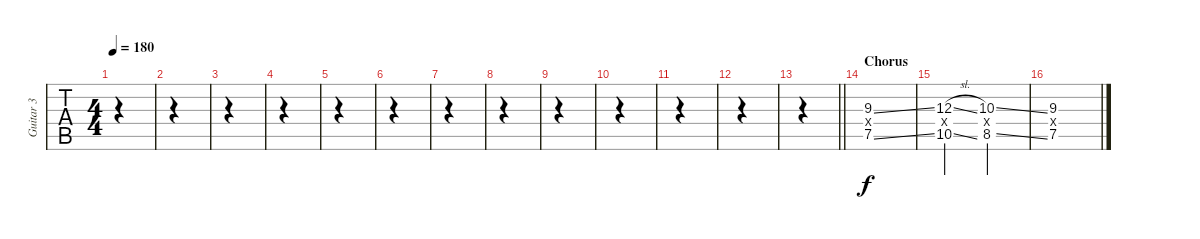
\track ("Guitar 3" "Guitar 3") {instrument overdrivenguitar}
\staff {tabs}
\tuning (E4 B3 G3 D3 A2 E2) {hide}
\ts (4 4)
\tempo 180
\clef g2
\ks c
|
|
|
|
|
|
|
|
|
|
|
|
\barLineRight lightlight
|
\section ("" "Chorus")
(9.3{ss} 9.4{x} 7.5{ss}).1 |
(12.3{sl} 12.4{x} 10.5{sl}).2 (10.3{ss} 10.4{x} 8.5{ss}).2 |
(9.3{ss} 9.4{x} 7.5{ss}).1
